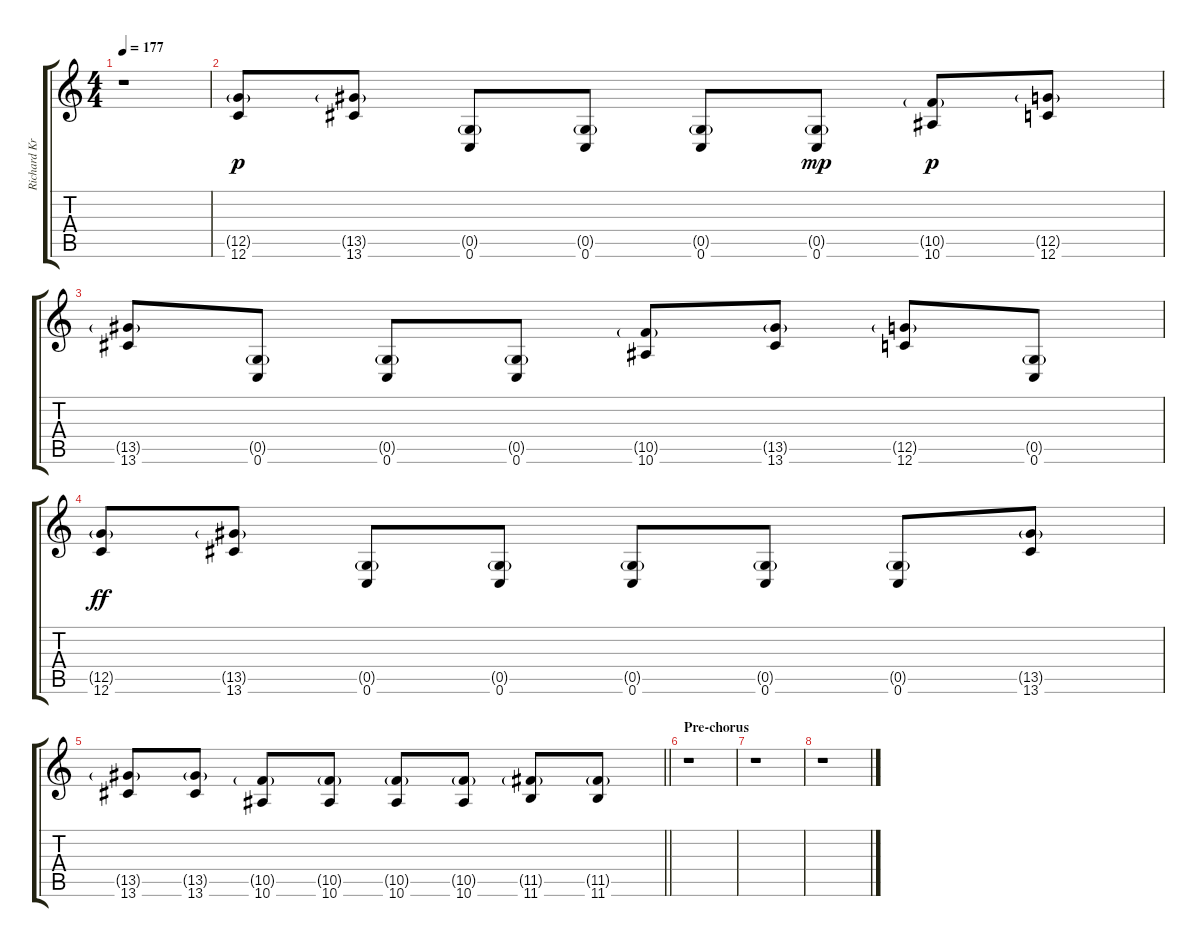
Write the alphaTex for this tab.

\track ("Richard Kruspe [guitar]" "Richard Kr") {instrument distortionguitar}
\staff {score tabs}
\tuning (D4 A3 F3 C3 G2 C2) {hide}
\ts (4 4)
\tempo 177
\clef g2
\ks c
r.1{dy ff} |
(12.5{g} 12.6).8{dy p} (13.5{g} 13.6).8 (0.5{g} 0.6).8 (0.5{g} 0.6).8 (0.5{g} 0.6).8 (0.5{g} 0.6).8{dy mp} (10.5{g} 10.6).8{dy p} (12.5{g} 12.6).8 |
(13.5{g} 13.6).8 (0.5{g} 0.6).8 (0.5{g} 0.6).8 (0.5{g} 0.6).8 (10.5{g} 10.6).8 (13.5{g} 13.6).8 (12.5{g} 12.6).8 (0.5{g} 0.6).8 |
(12.5{g} 12.6).8{dy ff} (13.5{g} 13.6).8 (0.5{g} 0.6).8 (0.5{g} 0.6).8 (0.5{g} 0.6).8 (0.5{g} 0.6).8 (0.5{g} 0.6).8 (13.5{g} 13.6).8 |
\barLineRight lightlight
(13.5{g} 13.6).8 (13.5{g} 13.6).8 (10.5{g} 10.6).8 (10.5{g} 10.6).8 (10.5{g} 10.6).8 (10.5{g} 10.6).8 (11.5{g} 11.6).8 (11.5{g} 11.6).8 |
\section ("" "Pre-chorus")
r.1 |
r.1 |
r.1
